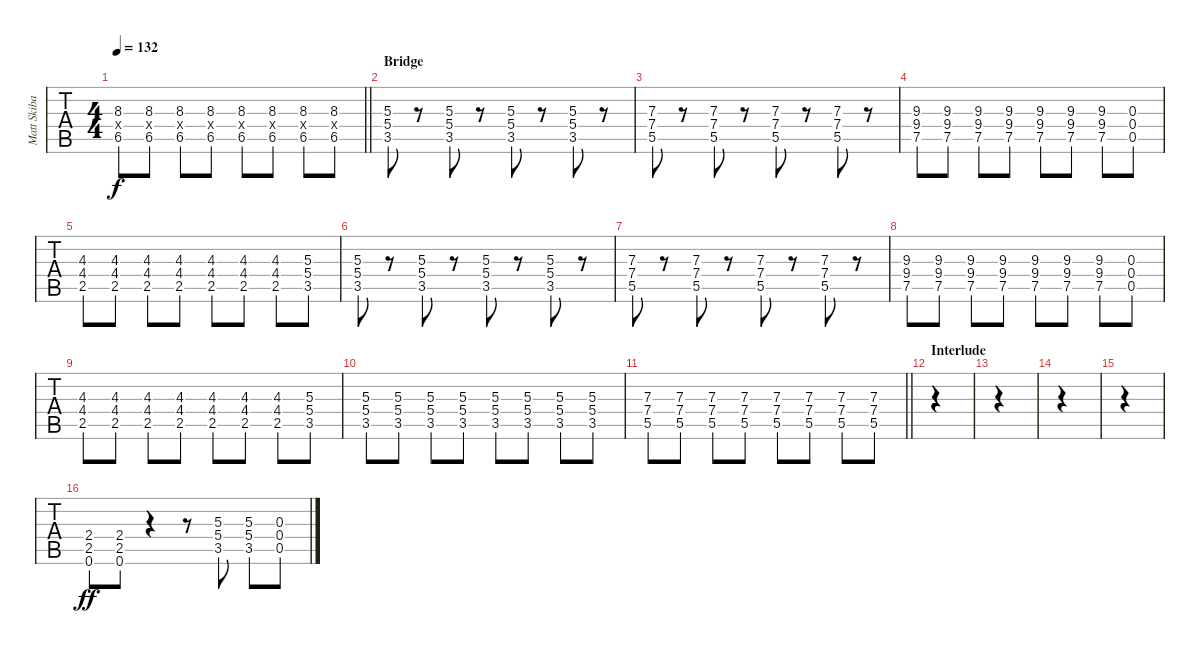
\track ("Matt Skiba - Guitar Two" "Matt Skiba") {instrument distortionguitar}
\staff {tabs}
\tuning (E4 B3 G3 D3 A2 E2) {hide}
\ts (4 4)
\tempo 132
\clef g2
\barLineRight lightlight
\ks g
(8.3 6.4{x} 6.5).8{dy f} (8.3 6.4{x} 6.5).8 (8.3 6.4{x} 6.5).8 (8.3 6.4{x} 6.5).8 (8.3 6.4{x} 6.5).8 (8.3 6.4{x} 6.5).8 (8.3 6.4{x} 6.5).8 (8.3 6.4{x} 6.5).8 |
\section ("" "Bridge")
(5.3 5.4 3.5).8 r.8 (5.3 5.4 3.5).8 r.8 (5.3 5.4 3.5).8 r.8 (5.3 5.4 3.5).8 r.8 |
(7.3 7.4 5.5).8 r.8 (7.3 7.4 5.5).8 r.8 (7.3 7.4 5.5).8 r.8 (7.3 7.4 5.5).8 r.8 |
(9.3 9.4 7.5).8 (9.3 9.4 7.5).8 (9.3 9.4 7.5).8 (9.3 9.4 7.5).8 (9.3 9.4 7.5).8 (9.3 9.4 7.5).8 (9.3 9.4 7.5).8 (0.3 0.4 0.5).8 |
(4.3 4.4 2.5).8 (4.3 4.4 2.5).8 (4.3 4.4 2.5).8 (4.3 4.4 2.5).8 (4.3 4.4 2.5).8 (4.3 4.4 2.5).8 (4.3 4.4 2.5).8 (5.3 5.4 3.5).8 |
(5.3 5.4 3.5).8 r.8 (5.3 5.4 3.5).8 r.8 (5.3 5.4 3.5).8 r.8 (5.3 5.4 3.5).8 r.8 |
(7.3 7.4 5.5).8 r.8 (7.3 7.4 5.5).8 r.8 (7.3 7.4 5.5).8 r.8 (7.3 7.4 5.5).8 r.8 |
(9.3 9.4 7.5).8 (9.3 9.4 7.5).8 (9.3 9.4 7.5).8 (9.3 9.4 7.5).8 (9.3 9.4 7.5).8 (9.3 9.4 7.5).8 (9.3 9.4 7.5).8 (0.3 0.4 0.5).8 |
(4.3 4.4 2.5).8 (4.3 4.4 2.5).8 (4.3 4.4 2.5).8 (4.3 4.4 2.5).8 (4.3 4.4 2.5).8 (4.3 4.4 2.5).8 (4.3 4.4 2.5).8 (5.3 5.4 3.5).8 |
(5.3 5.4 3.5).8 (5.3 5.4 3.5).8 (5.3 5.4 3.5).8 (5.3 5.4 3.5).8 (5.3 5.4 3.5).8 (5.3 5.4 3.5).8 (5.3 5.4 3.5).8 (5.3 5.4 3.5).8 |
\barLineRight lightlight
(7.3 7.4 5.5).8 (7.3 7.4 5.5).8 (7.3 7.4 5.5).8 (7.3 7.4 5.5).8 (7.3 7.4 5.5).8 (7.3 7.4 5.5).8 (7.3 7.4 5.5).8 (7.3 7.4 5.5).8 |
\section ("" "Interlude")
|
|
|
|
(2.4 2.5 0.6).8{dy ff balance 16} (2.4 2.5 0.6).8 r.4 r.8 (5.3 5.4 3.5).8 (5.3 5.4 3.5).8 (0.3 0.4 0.5).8
